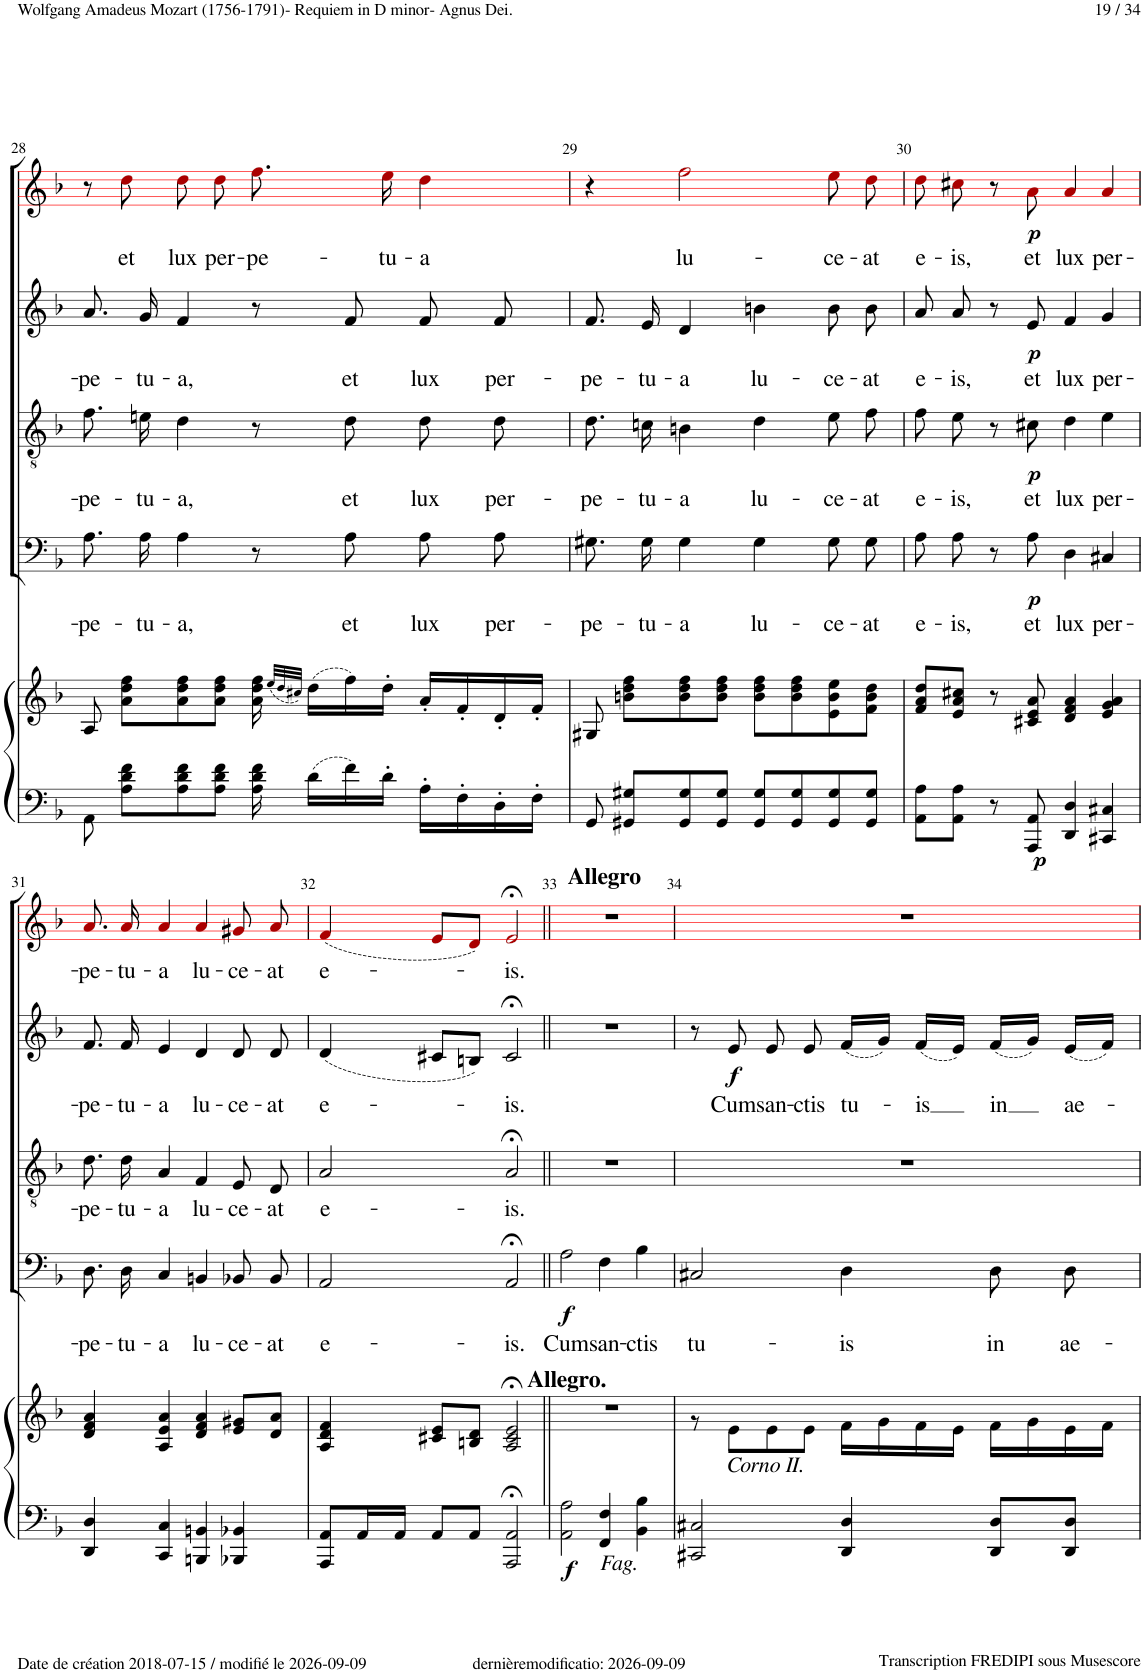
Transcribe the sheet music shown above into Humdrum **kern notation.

**kern	**kern	**dynam	**kern	**text	**dynam	**kern	**text	**dynam	**kern	**text	**dynam	**kern	**text	**dynam
*part5	*part5	*part5	*part4	*part4	*part4	*part3	*part3	*part3	*part2	*part2	*part2	*part1	*part1	*part1
*staff6	*staff5	*staff5/6	*staff4	*staff4	*staff4	*staff3	*staff3	*staff3	*staff2	*staff2	*staff2	*staff1	*staff1	*staff1
*I"Piano	*	*	*I"Bass	*	*	*I"Tenor	*	*	*I"Alto	*	*	*I"Soprano	*	*
*I'Pno	*	*	*	*	*	*	*	*	*	*	*	*	*	*
!!LO:PB:g=z
*clefF4	*clefG2	*	*clefF4	*	*	*clefGv2	*	*	*clefG2	*	*	*clefG2	*	*
*	*	*	*	*	*	*	*	*	*	*	*	*ITrd1c2	*	*
*k[b-]	*k[b-]	*	*k[b-]	*	*	*k[b-]	*	*	*k[b-]	*	*	*k[b-]	*	*
*M4/4	*M4/4	*	*M4/4	*	*	*M4/4	*	*	*M4/4	*	*	*M4/4	*	*
*met(c)	*met(c)	*	*met(c)	*	*	*met(c)	*	*	*met(c)	*	*	*met(c)	*	*
=28	=28	=28	=28	=28	=28	=28	=28	=28	=28	=28	=28	=28	=28	=28
!	!	!	!	!LO:LY:b	!	!	!LO:LY:b	!	!	!LO:LY:b	!	!	!	!
8AA\	8A/	.	8.A!\L	-pe-	.	8.f!\L	-pe-	.	8.a!/	-pe-	.	8r	.	.
!	!	!	!	!	!	!	!	!	!	!	!	!	!LO:LY:b	!
8A\ 8d\ 8f\L	8a\ 8dd\ 8ff\L	.	.	.	.	.	.	.	.	.	.	8dd!i\	et	.
!	!	!	!	!LO:LY:b	!	!	!LO:LY:b	!	!	!LO:LY:b	!	!	!	!
.	.	.	16A!\Jk	-tu-	.	16en!\Jk	-tu-	.	16g!/	-tu-	.	.	.	.
!	!	!	!	!LO:LY:b	!	!	!LO:LY:b	!	!	!LO:LY:b	!	!	!LO:LY:b	!
8A\ 8d\ 8f\	8a\ 8dd\ 8ff\	.	4A!\	-a,	.	4d!\	-a,	.	4f!/	-a,	.	8dd!i\	lux	.
!	!	!	!	!	!	!	!	!	!	!	!	!	!LO:LY:b	!
8A\ 8d\ 8f\J	8a\ 8dd\ 8ff\J	.	.	.	.	.	.	.	.	.	.	8dd!i\	per-	.
!	!	!	!	!	!	!	!	!	!	!	!	!	!LO:LY:b	!
16A\ 16d\ 16f\	16a\ 16dd\ 16ff\	.	8r	.	.	8r	.	.	8r	.	.	8.ff!i\	-pe-	.
.	(32qee/LLL	.	.	.	.	.	.	.	.	.	.	.	.	.
.	32qdd/	.	.	.	.	.	.	.	.	.	.	.	.	.
.	32qcc#X/JJJ)	.	.	.	.	.	.	.	.	.	.	.	.	.
16d\LL	(16dd\LL	.	.	.	.	.	.	.	.	.	.	.	.	.
!	!	!	!	!LO:LY:b	!	!	!LO:LY:b	!	!	!LO:LY:b	!	!	!	!
16f\	16ff\)	.	8A!\	et	.	8d!\	et	.	8f!/	et	.	.	.	.
!	!	!	!	!	!	!	!	!	!	!	!	!	!LO:LY:b	!
16d'\JJ	16dd'\JJ	.	.	.	.	.	.	.	.	.	.	16ee!i\	-tu-	.
!	!	!	!	!LO:LY:b	!	!	!LO:LY:b	!	!	!LO:LY:b	!	!	!LO:LY:b	!
16A'\LL	16a'/LL	.	8A!\L	lux	.	8d!\L	lux	.	8f!/	lux	.	4dd!i\	-a	.
16F'\	16f'/	.	.	.	.	.	.	.	.	.	.	.	.	.
!	!	!	!	!LO:LY:b	!	!	!LO:LY:b	!	!	!LO:LY:b	!	!	!	!
16D'\	16d'/	.	8A!\J	per-	.	8d!\J	per-	.	8f!/	per-	.	.	.	.
16F'\JJ	16f'/JJ	.	.	.	.	.	.	.	.	.	.	.	.	.
=29	=29	=29	=29	=29	=29	=29	=29	=29	=29	=29	=29	=29	=29	=29
!	!	!	!	!LO:LY:b	!	!	!LO:LY:b	!	!	!LO:LY:b	!	!	!	!
8GG/	8G#X/	.	8.G#X!\L	-pe-	.	8.d!\L	-pe-	.	8.f!/	-pe-	.	4r	.	.
8GG#X/ 8G#X/L	8bn\ 8dd\ 8ff\L	.	.	.	.	.	.	.	.	.	.	.	.	.
!	!	!	!	!LO:LY:b	!	!	!LO:LY:b	!	!	!LO:LY:b	!	!	!	!
.	.	.	16G#!\Jk	-tu-	.	16cn!\Jk	-tu-	.	16e!/	-tu-	.	.	.	.
!	!	!	!	!LO:LY:b	!	!	!LO:LY:b	!	!	!LO:LY:b	!	!	!LO:LY:b	!
8GG#/ 8G#/	8b\ 8dd\ 8ff\	.	4G#!\	-a	.	4Bn!\	-a	.	4d!/	-a	.	2ff!i\	lu-	.
8GG#/ 8G#/J	8b\ 8dd\ 8ff\J	.	.	.	.	.	.	.	.	.	.	.	.	.
!	!	!	!	!LO:LY:b	!	!	!LO:LY:b	!	!	!LO:LY:b	!	!	!	!
8GG#/ 8G#/L	8b\ 8dd\ 8ff\L	.	4G#!\	lu-	.	4d!\	lu-	.	4bn!\	lu-	.	.	.	.
8GG#/ 8G#/	8b\ 8dd\ 8ff\	.	.	.	.	.	.	.	.	.	.	.	.	.
!	!	!	!	!LO:LY:b	!	!	!LO:LY:b	!	!	!LO:LY:b	!	!	!LO:LY:b	!
8GG#/ 8G#/	8e\ 8b\ 8ee\	.	8G#!\L	-ce-	.	8e!\L	-ce-	.	8b!\	-ce-	.	8ee!i\	-ce-	.
!	!	!	!	!LO:LY:b	!	!	!LO:LY:b	!	!	!LO:LY:b	!	!	!LO:LY:b	!
8GG#/ 8G#/J	8f\ 8b\ 8dd\J	.	8G#!\J	-at	.	8f!\J	-at	.	8b!\	-at	.	8dd!i\	-at	.
=30	=30	=30	=30	=30	=30	=30	=30	=30	=30	=30	=30	=30	=30	=30
!	!	!	!	!LO:LY:b	!	!	!LO:LY:b	!	!	!LO:LY:b	!	!	!LO:LY:b	!
8AA\ 8A\L	8f/ 8a/ 8dd/L	.	8A!\L	e-	.	8f!\L	e-	.	8a!/	e-	.	8dd!i\	e-	.
!	!	!	!	!LO:LY:b	!	!	!LO:LY:b	!	!	!LO:LY:b	!	!	!LO:LY:b	!
8AA\ 8A\J	8e/ 8a/ 8cc#X/J	.	8A!\J	-is,	.	8e!\J	-is,	.	8a!/	-is,	.	8cc#X!i\	-is,	.
8r	8r	.	8r	.	.	8r	.	.	8r	.	.	8r	.	.
!	!	!LO:DY:b=2	!	!LO:LY:b	!LO:DY:b	!	!LO:LY:b	!LO:DY:b	!	!LO:LY:b	!LO:DY:b	!	!LO:LY:b	!LO:DY:b
8AAA/ 8AA/	8c#X/ 8e/ 8a/	p	8A!\	et	p	8c#X!\	et	p	8e!/	et	p	8a!i\	et	p
!	!	!	!	!LO:LY:b	!	!	!LO:LY:b	!	!	!LO:LY:b	!	!	!LO:LY:b	!
4DD/ 4D/	4d/ 4f/ 4a/	.	4D!\	lux	.	4d!\	lux	.	4f!/	lux	.	4a!i/	lux	.
!	!	!	!	!LO:LY:b	!	!	!LO:LY:b	!	!	!LO:LY:b	!	!	!LO:LY:b	!
4CC#X/ 4C#X/	4e/ 4g/ 4a/	.	4C#X!/	per-	.	4e!\	per-	.	4g!/	per-	.	4a!i/	per-	.
!!LO:LB:g=z
=31	=31	=31	=31	=31	=31	=31	=31	=31	=31	=31	=31	=31	=31	=31
!	!	!	!	!LO:LY:b	!	!	!LO:LY:b	!	!	!LO:LY:b	!	!	!LO:LY:b	!
4DD/ 4D/	4d/ 4f/ 4a/	.	8.D!\L	-pe-	.	8.d!\L	-pe-	.	8.f!/	-pe-	.	8.a!i/	-pe-	.
!	!	!	!	!LO:LY:b	!	!	!LO:LY:b	!	!	!LO:LY:b	!	!	!LO:LY:b	!
.	.	.	16D!\Jk	-tu-	.	16d!\Jk	-tu-	.	16f!/	-tu-	.	16a!i/	-tu-	.
!	!	!	!	!LO:LY:b	!	!	!LO:LY:b	!	!	!LO:LY:b	!	!	!LO:LY:b	!
4CC/ 4C/	4A/ 4e/ 4a/	.	4C!/	-a	.	4A!/	-a	.	4e!/	-a	.	4a!i/	-a	.
!	!	!	!	!LO:LY:b	!	!	!LO:LY:b	!	!	!LO:LY:b	!	!	!LO:LY:b	!
4BBBn/ 4BBn/	4d/ 4f/ 4a/	.	4BBn!/	lu-	.	4F!/	lu-	.	4d!/	lu-	.	4a!i/	lu-	.
!	!	!	!	!LO:LY:b	!	!	!LO:LY:b	!	!	!LO:LY:b	!	!	!LO:LY:b	!
4BBB-X/ 4BB-X/	8e/ 8g#X/L	.	8BB-X!/L	-ce-	.	8E!/L	-ce-	.	8d!/	-ce-	.	8g#X!i/	-ce-	.
!	!	!	!	!LO:LY:b	!	!	!LO:LY:b	!	!	!LO:LY:b	!	!	!LO:LY:b	!
.	8d/ 8a/J	.	8BB-!/J	-at	.	8D!/J	-at	.	8d!/	-at	.	8a!i/	-at	.
=32	=32	=32	=32	=32	=32	=32	=32	=32	=32	=32	=32	=32	=32	=32
!	!	!	!	!LO:LY:b	!	!	!LO:LY:b	!	!	!LO:LY:b	!	!	!LO:LY:b	!
8AAA/ 8AA/L	4A/ 4d/ 4f/	.	2AA!/	e-	.	2A!/	e-	.	(4d!/	e-	.	(4fi/	e-	.
16AA/L	.	.	.	.	.	.	.	.	.	.	.	.	.	.
16AA/JJ	.	.	.	.	.	.	.	.	.	.	.	.	.	.
8AA/L	8c#X/ 8e/L	.	.	.	.	.	.	.	8c#X!/L	.	.	8ei/L	.	.
8AA/J	8Bn/ 8d/J	.	.	.	.	.	.	.	8Bn!/J)	.	.	8di/J)	.	.
!	!	!	!	!LO:LY:b	!	!	!LO:LY:b	!	!	!LO:LY:b	!	!	!LO:LY:b	!
2AAA/;< 2AA/;<	2A/;< 2c#/;< 2e/;<	.	2AA;<,!/	-is.	.	2A;<!/	-is.	.	2c#;<!/	-is.	.	2e;<i/	-is.	.
=33	=33	=33	=33	=33	=33	=33	=33	=33	=33	=33	=33	=33	=33	=33
!	!LO:TX:a:B:t=Allegro.	!	!	!	!	!	!	!	!	!	!	!	!	!
!	!	!LO:DY:b=2	!	!LO:LY:b	!LO:DY:b	!	!	!	!	!	!	!	!	!
2AA\ 2A\	1r	f	2A!\	Cum	f	1r	.	.	1r	.	.	1r	.	.
!LO:TX:b:i:t=Fag.	!	!	!	!	!	!	!	!	!	!	!	!	!	!
!	!	!	!	!LO:LY:b	!	!	!	!	!	!	!	!	!	!
4FF/ 4F/	.	.	4F!\	san-	.	.	.	.	.	.	.	.	.	.
!	!	!	!	!LO:LY:b	!	!	!	!	!	!	!	!	!	!
4BB-\ 4B-\	.	.	4B-!\	-ctis	.	.	.	.	.	.	.	.	.	.
=34	=34	=34	=34	=34	=34	=34	=34	=34	=34	=34	=34	=34	=34	=34
*	*^	*	*	*	*	*	*	*	*	*	*	*	*	*
!	!	!	!	!	!LO:LY:b	!	!	!	!	!	!	!	!	!	!
2CC#X/ 2C#X/	1ryy	8r	.	2C#X!/	tu-	.	1r	.	.	8r	.	.	1r	.	.
!	!	!LO:TX:b:i:t=Corno II.	!	!	!	!	!	!	!	!	!	!	!	!	!
!	!	!	!	!	!	!	!	!	!	!	!LO:LY:b	!LO:DY:b	!	!	!
.	.	8e\L	.	.	.	.	.	.	.	8e!/	Cum	f	.	.	.
!	!	!	!	!	!	!	!	!	!	!	!LO:LY:b	!	!	!	!
.	.	8e\	.	.	.	.	.	.	.	8e!/	san-	.	.	.	.
!	!	!	!	!	!	!	!	!	!	!	!LO:LY:b	!	!	!	!
.	.	8e\J	.	.	.	.	.	.	.	8e!/	-ctis	.	.	.	.
!	!	!	!	!	!LO:LY:b	!	!	!	!	!	!LO:LY:b	!	!	!	!
4DD/ 4D/	.	16f\LL	.	4D!\	-is	.	.	.	.	(16f!/LL	tu-	.	.	.	.
.	.	16g\	.	.	.	.	.	.	.	16g!/JJ)	.	.	.	.	.
!	!	!	!	!	!	!	!	!	!	!	!LO:LY:b	!	!	!	!
.	.	16f\	.	.	.	.	.	.	.	(16f!/LL	-is	.	.	.	.
.	.	16e\JJ	.	.	.	.	.	.	.	16e!/JJ)	.	.	.	.	.
!	!	!	!	!	!LO:LY:b	!	!	!	!	!	!LO:LY:b	!	!	!	!
8DD/ 8D/L	.	16f\LL	.	8D!\L	in	.	.	.	.	(16f!/LL	in	.	.	.	.
.	.	16g\	.	.	.	.	.	.	.	16g!/JJ)	.	.	.	.	.
!	!	!	!	!	!LO:LY:b	!	!	!	!	!	!LO:LY:b	!	!	!	!
8DD/ 8D/J	.	16e\	.	8D!\J	ae-	.	.	.	.	(16e!/LL	ae-	.	.	.	.
.	.	16f\JJ	.	.	.	.	.	.	.	16f!/JJ)	.	.	.	.	.
*	*v	*v	*	*	*	*	*	*	*	*	*	*	*	*	*
=	=	=	=	=	=	=	=	=	=	=	=	=	=	=
*-	*-	*-	*-	*-	*-	*-	*-	*-	*-	*-	*-	*-	*-	*-
